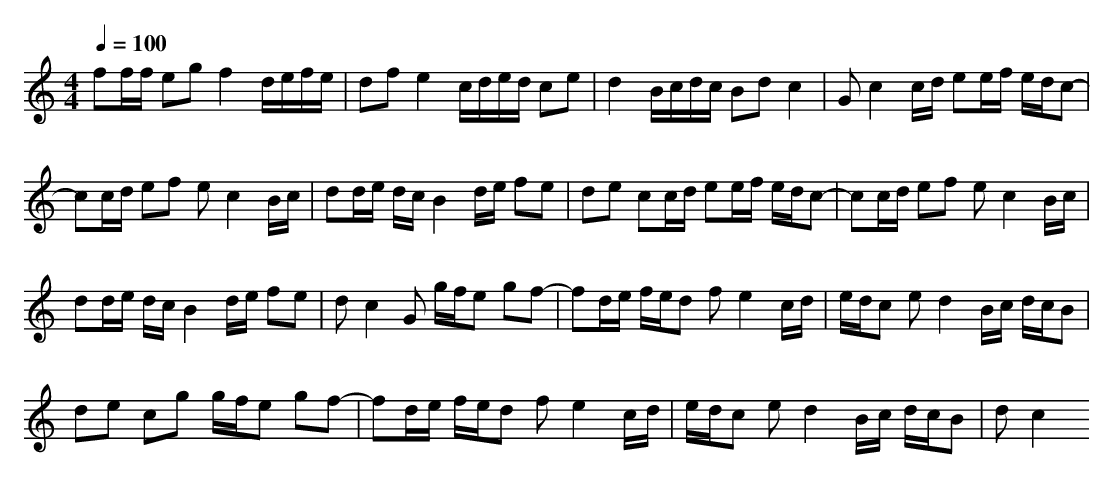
X:1
T:
M: 4/4
L: 1/8
Q:1/4=100
K:C % 0 sharps
ff/2f/2 eg f2 d/2e/2f/2e/2|df e2 c/2d/2e/2d/2 ce|d2 B/2c/2d/2c/2 Bd c2|Gc2c/2d/2 ee/2f/2 e/2d/2c-|
cc/2d/2 ef ec2B/2c/2|dd/2e/2 d/2c/2B2d/2e/2 fe|de cc/2d/2 ee/2f/2 e/2d/2c-|cc/2d/2 ef ec2B/2c/2|
dd/2e/2 d/2c/2B2d/2e/2 fe|dc2G g/2f/2e gf-|fd/2e/2 f/2e/2d fe2c/2d/2|e/2d/2c ed2B/2c/2 d/2c/2B|
de cg g/2f/2e gf-|fd/2e/2 f/2e/2d fe2c/2d/2|e/2d/2c ed2B/2c/2 d/2c/2B|dc2
